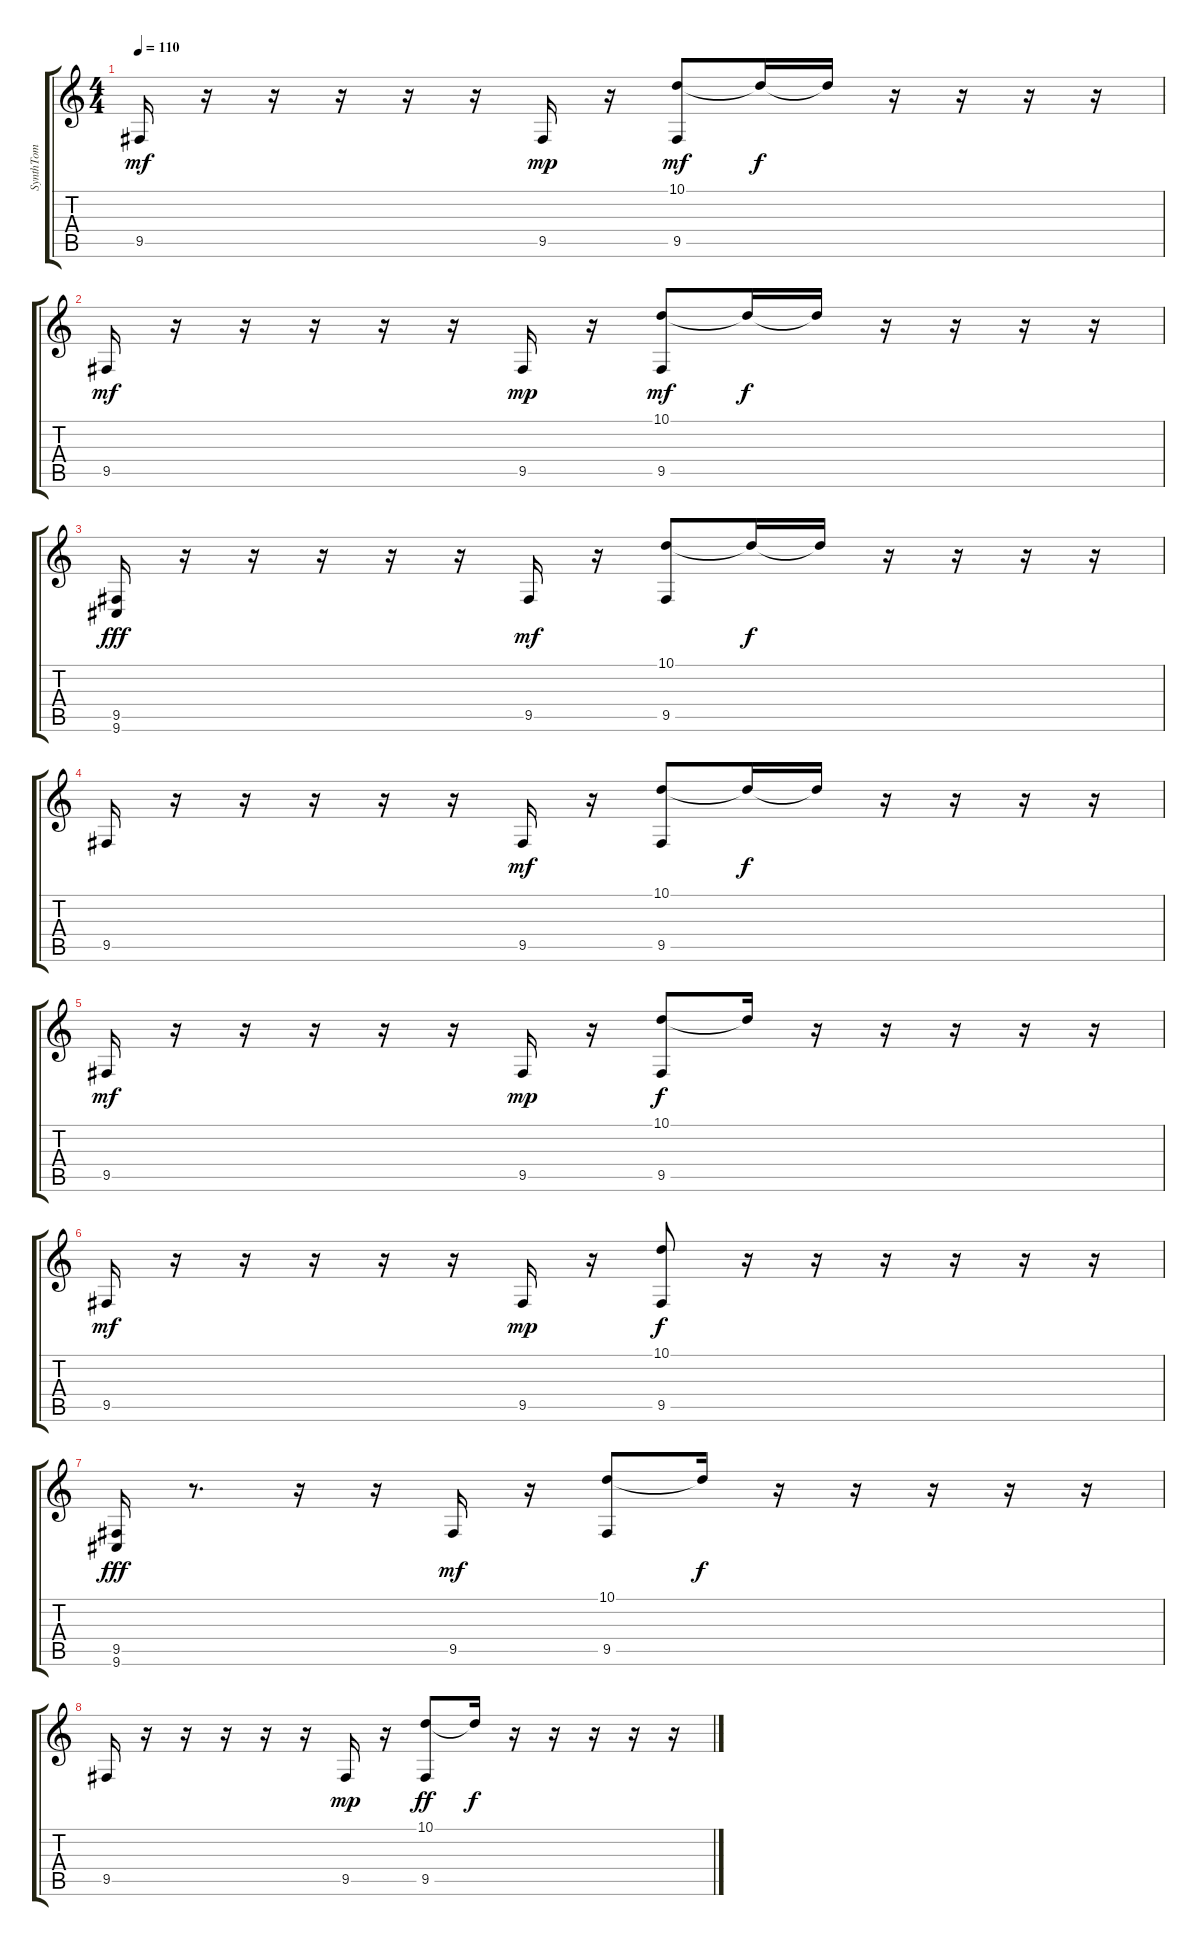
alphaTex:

\track ("SynthTom" "SynthTom") {instrument synthdrum}
\staff {score tabs}
\tuning (E4 B3 G3 D3 A2 E2) {hide}
\ts (4 4)
\tempo 110
\clef g2
\ks c
9.5.16{dy mf} r.16 r.16 r.16 r.16 r.16 9.5.16{dy mp} r.16 (10.1 9.5).8{dy mf} 10.1{t}.16{dy f} 10.1{t}.16 r.16 r.16 r.16 r.16 |
9.5.16{dy mf} r.16 r.16 r.16 r.16 r.16 9.5.16{dy mp} r.16 (10.1 9.5).8{dy mf} 10.1{t}.16{dy f} 10.1{t}.16 r.16 r.16 r.16 r.16 |
(9.5 9.6).16{dy fff} r.16 r.16 r.16 r.16 r.16 9.5.16{dy mf} r.16 (10.1 9.5).8 10.1{t}.16{dy f} 10.1{t}.16 r.16 r.16 r.16 r.16 |
9.5.16 r.16 r.16 r.16 r.16 r.16 9.5.16{dy mf} r.16 (10.1 9.5).8 10.1{t}.16{dy f} 10.1{t}.16 r.16 r.16 r.16 r.16 |
9.5.16{dy mf} r.16 r.16 r.16 r.16 r.16 9.5.16{dy mp} r.16 (10.1 9.5).8{dy f} 10.1{t}.16 r.16 r.16 r.16 r.16 r.16 |
9.5.16{dy mf} r.16 r.16 r.16 r.16 r.16 9.5.16{dy mp} r.16 (10.1 9.5).8{dy f} r.16 r.16 r.16 r.16 r.16 r.16 |
(9.5 9.6).16{dy fff} r.8{d} r.16 r.16 9.5.16{dy mf} r.16 (10.1 9.5).8 10.1{t}.16{dy f} r.16 r.16 r.16 r.16 r.16 |
9.5.16 r.16 r.16 r.16 r.16 r.16 9.5.16{dy mp} r.16 (10.1 9.5).8{dy ff} 10.1{t}.16{dy f} r.16 r.16 r.16 r.16 r.16
